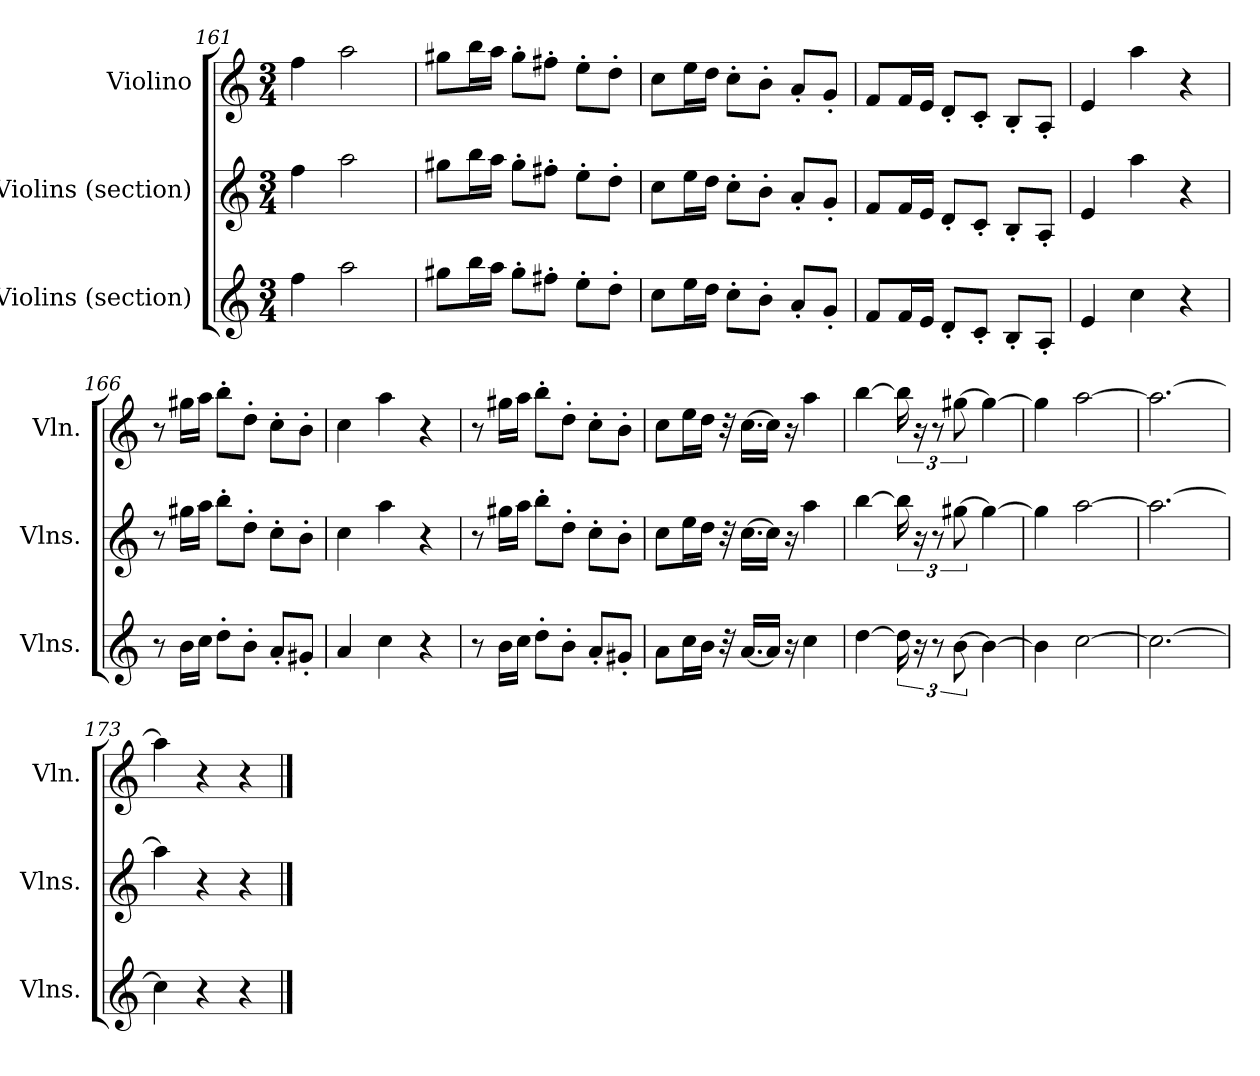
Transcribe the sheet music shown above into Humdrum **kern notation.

**kern	**kern	**kern
*part3	*part2	*part1
*staff3	*staff2	*staff1
*I"Violins (section)	*I"Violins (section)	*I"Violino
*I'Vlns.	*I'Vlns.	*I'Vln.
*clefG2	*clefG2	*clefG2
*k[]	*k[]	*k[]
*M3/4	*M3/4	*M3/4
=161	=161	=161
4ff\	4ff\	4ff\
2aa\	2aa\	2aa\
!!LO:LB:g=z
=162	=162	=162
8gg#X\L	8gg#X\L	8gg#X\L
16bb\L	16bb\L	16bb\L
16aa\JJ	16aa\JJ	16aa\JJ
8gg#'\L	8gg#'\L	8gg#'\L
8ff#X'\J	8ff#X'\J	8ff#X'\J
8ee'\L	8ee'\L	8ee'\L
8dd'\J	8dd'\J	8dd'\J
=163	=163	=163
8cc\L	8cc\L	8cc\L
16ee\L	16ee\L	16ee\L
16dd\JJ	16dd\JJ	16dd\JJ
8cc'\L	8cc'\L	8cc'\L
8b'\J	8b'\J	8b'\J
8a'/L	8a'/L	8a'/L
8g'/J	8g'/J	8g'/J
=164	=164	=164
8f/L	8f/L	8f/L
16f/L	16f/L	16f/L
16e/JJ	16e/JJ	16e/JJ
8d'/L	8d'/L	8d'/L
8c'/J	8c'/J	8c'/J
8B'/L	8B'/L	8B'/L
8A'/J	8A'/J	8A'/J
=165	=165	=165
4e/	4e/	4e/
4cc\	4aa\	4aa\
4r	4r	4r
=166	=166	=166
8r	8r	8r
16b\LL	16gg#X\LL	16gg#X\LL
16cc\JJ	16aa\JJ	16aa\JJ
8dd'\L	8bb'\L	8bb'\L
8b'\J	8dd'\J	8dd'\J
8a'/L	8cc'\L	8cc'\L
8g#X'/J	8b'\J	8b'\J
!!LO:LB:g=z
=167	=167	=167
4a/	4cc\	4cc\
4cc\	4aa\	4aa\
4r	4r	4r
=168	=168	=168
8r	8r	8r
16b\LL	16gg#X\LL	16gg#X\LL
16cc\JJ	16aa\JJ	16aa\JJ
8dd'\L	8bb'\L	8bb'\L
8b'\J	8dd'\J	8dd'\J
8a'/L	8cc'\L	8cc'\L
8g#X'/J	8b'\J	8b'\J
=169	=169	=169
8a\L	8cc\L	8cc\L
16cc\L	16ee\L	16ee\L
16b\JJ	16dd\JJ	16dd\JJ
32r	32r	32r
[16.a/LL	[16.cc\LL	[16.cc\LL
16a/JJ]	16cc\JJ]	16cc\JJ]
16r	16r	16r
4cc\	4aa\	4aa\
=170	=170	=170
[4dd\	[4bb\	[4bb\
24dd\]	24bb\]	24bb\]
24r	24r	24r
12r	12r	12r
[12b\	[12gg#X\	[12gg#X\
4b\_	4gg#\_	4gg#\_
=171	=171	=171
4b\]	4gg#\]	4gg#\]
[2cc\	[2aa\	[2aa\
=172	=172	=172
2.cc\_	2.aa\_	2.aa\_
!!LO:LB:g=z
=173	=173	=173
4cc\]	4aa\]	4aa\]
4r	4r	4r
4r	4r	4r
==	==	==
*-	*-	*-
